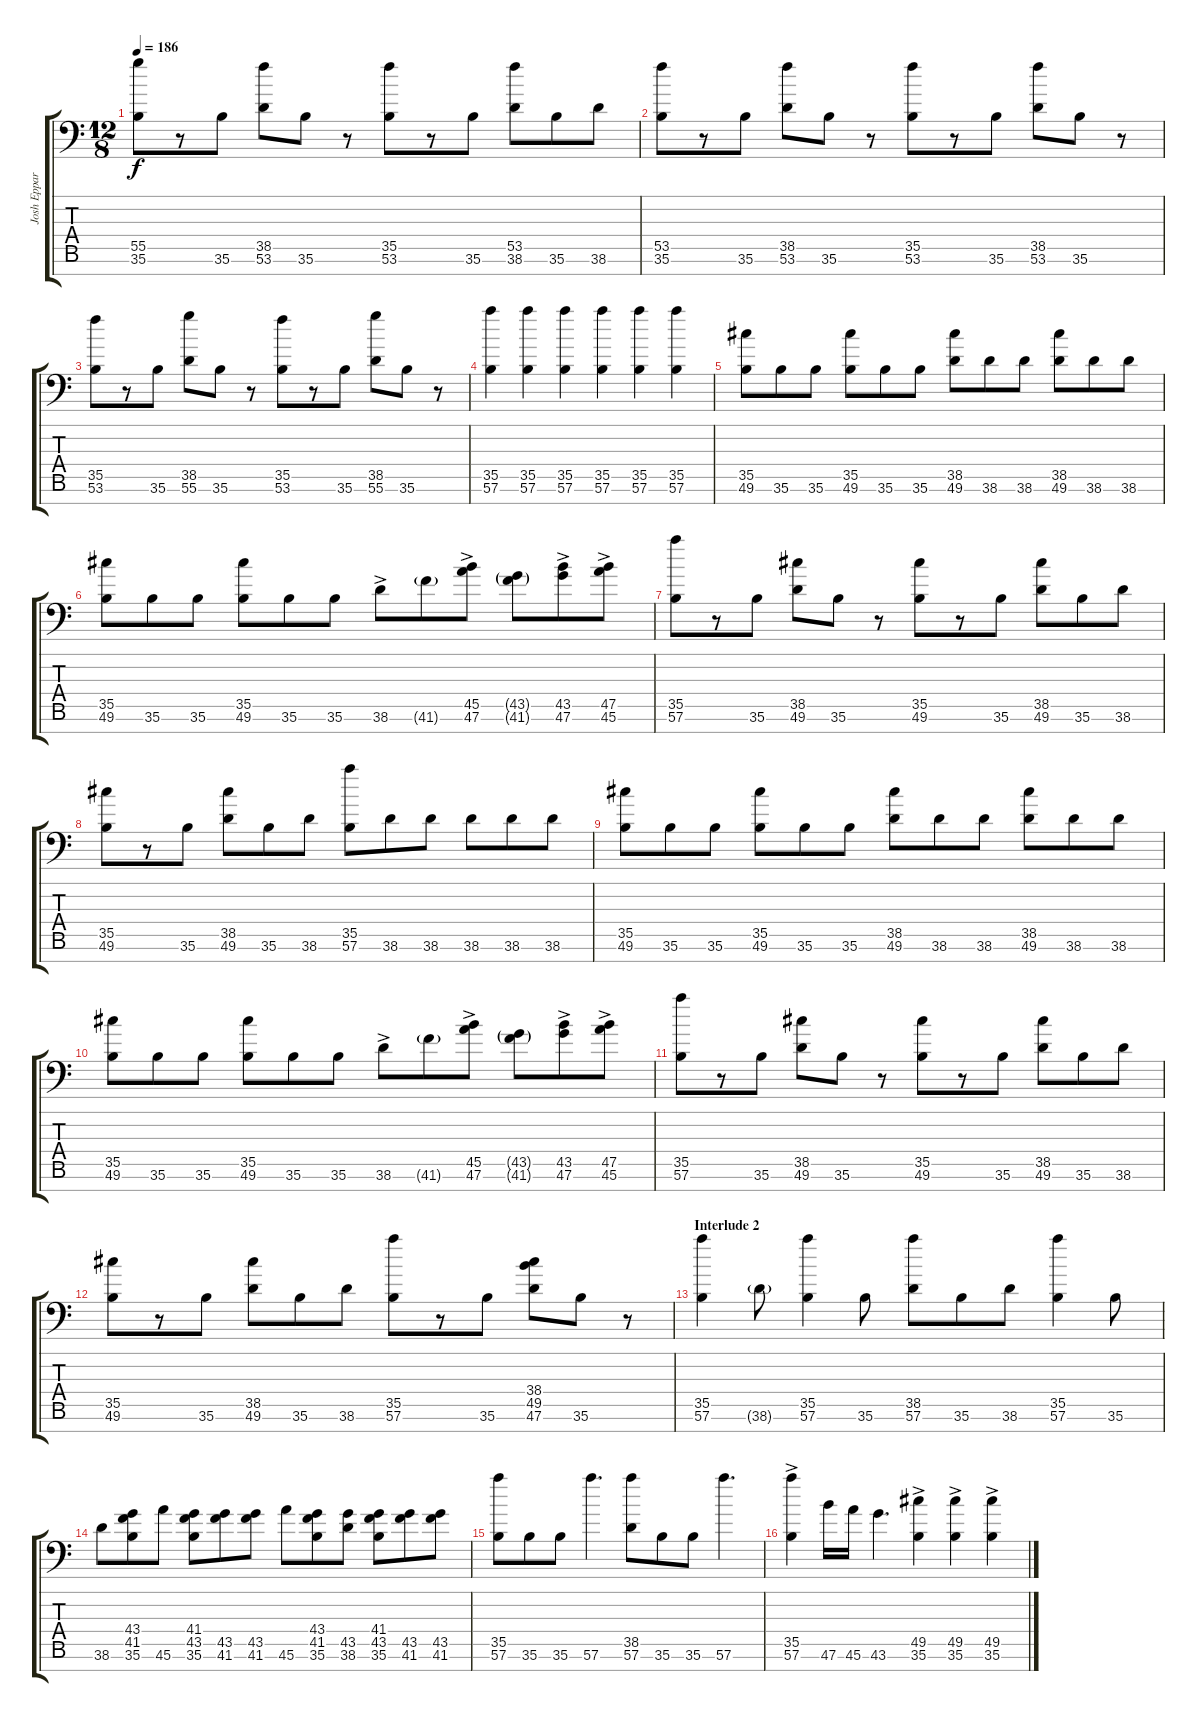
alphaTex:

\track ("Josh Eppard" "Josh Eppar") {instrument acousticgrandpiano}
\staff {score tabs}
\tuning (C-1 C-1 C-1 C-1 C-1 C-1 C-1) {hide}
\ts (12 8)
\tempo 186
\clef f4
\ks c
(55.5 35.6).8{dy f} r.8 35.6.8 (38.5 53.6).8 35.6.8 r.8 (35.5 53.6).8 r.8 35.6.8 (53.5 38.6).8 35.6.8 38.6.8 |
(53.5 35.6).8 r.8 35.6.8 (38.5 53.6).8 35.6.8 r.8 (35.5 53.6).8 r.8 35.6.8 (38.5 53.6).8 35.6.8 r.8 |
(35.5 53.6).8 r.8 35.6.8 (38.5 55.6).8 35.6.8 r.8 (35.5 53.6).8 r.8 35.6.8 (38.5 55.6).8 35.6.8 r.8 |
(35.5 57.6).4 (35.5 57.6).4 (35.5 57.6).4 (35.5 57.6).4 (35.5 57.6).4 (35.5 57.6).4 |
(35.5 49.6).8 35.6.8 35.6.8 (35.5 49.6).8 35.6.8 35.6.8 (38.5 49.6).8 38.6.8 38.6.8 (38.5 49.6).8 38.6.8 38.6.8 |
(35.5 49.6).8 35.6.8 35.6.8 (35.5 49.6).8 35.6.8 35.6.8 38.6{ac}.8 41.6{g}.8 (45.5{ac} 47.6).8 (43.5{g} 41.6{g}).8 (43.5 47.6{ac}).8 (47.5{ac} 45.6).8 |
(35.5 57.6).8 r.8 35.6.8 (38.5 49.6).8 35.6.8 r.8 (35.5 49.6).8 r.8 35.6.8 (38.5 49.6).8 35.6.8 38.6.8 |
(35.5 49.6).8 r.8 35.6.8 (38.5 49.6).8 35.6.8 38.6.8 (35.5 57.6).8 38.6.8 38.6.8 38.6.8 38.6.8 38.6.8 |
(35.5 49.6).8 35.6.8 35.6.8 (35.5 49.6).8 35.6.8 35.6.8 (38.5 49.6).8 38.6.8 38.6.8 (38.5 49.6).8 38.6.8 38.6.8 |
(35.5 49.6).8 35.6.8 35.6.8 (35.5 49.6).8 35.6.8 35.6.8 38.6{ac}.8 41.6{g}.8 (45.5{ac} 47.6).8 (43.5{g} 41.6{g}).8 (43.5 47.6{ac}).8 (47.5{ac} 45.6).8 |
(35.5 57.6).8 r.8 35.6.8 (38.5 49.6).8 35.6.8 r.8 (35.5 49.6).8 r.8 35.6.8 (38.5 49.6).8 35.6.8 38.6.8 |
(35.5 49.6).8 r.8 35.6.8 (38.5 49.6).8 35.6.8 38.6.8 (35.5 57.6).8 r.8 35.6.8 (38.4 49.5 47.6).8 35.6.8 r.8 |
\section ("" "Interlude 2")
(35.5 57.6).4 38.6{g}.8 (35.5 57.6).4 35.6.8 (38.5 57.6).8 35.6.8 38.6.8 (35.5 57.6).4 35.6.8 |
38.6.8 (43.4 41.5 35.6).8 45.6.8 (41.4 43.5 35.6).8 (43.5 41.6).8 (43.5 41.6).8 45.6.8 (43.4 41.5 35.6).8 (43.5 38.6).8 (41.4 43.5 35.6).8 (43.5 41.6).8 (43.5 41.6).8 |
(35.5 57.6).8 35.6.8 35.6.8 57.6.4{d} (38.5 57.6).8 35.6.8 35.6.8 57.6.4{d} |
(35.5{ac} 57.6{ac}).4 47.6.16 45.6.16 43.6.4{d} (49.5{ac} 35.6{ac}).4 (49.5{ac} 35.6{ac}).4 (49.5{ac} 35.6{ac}).4
